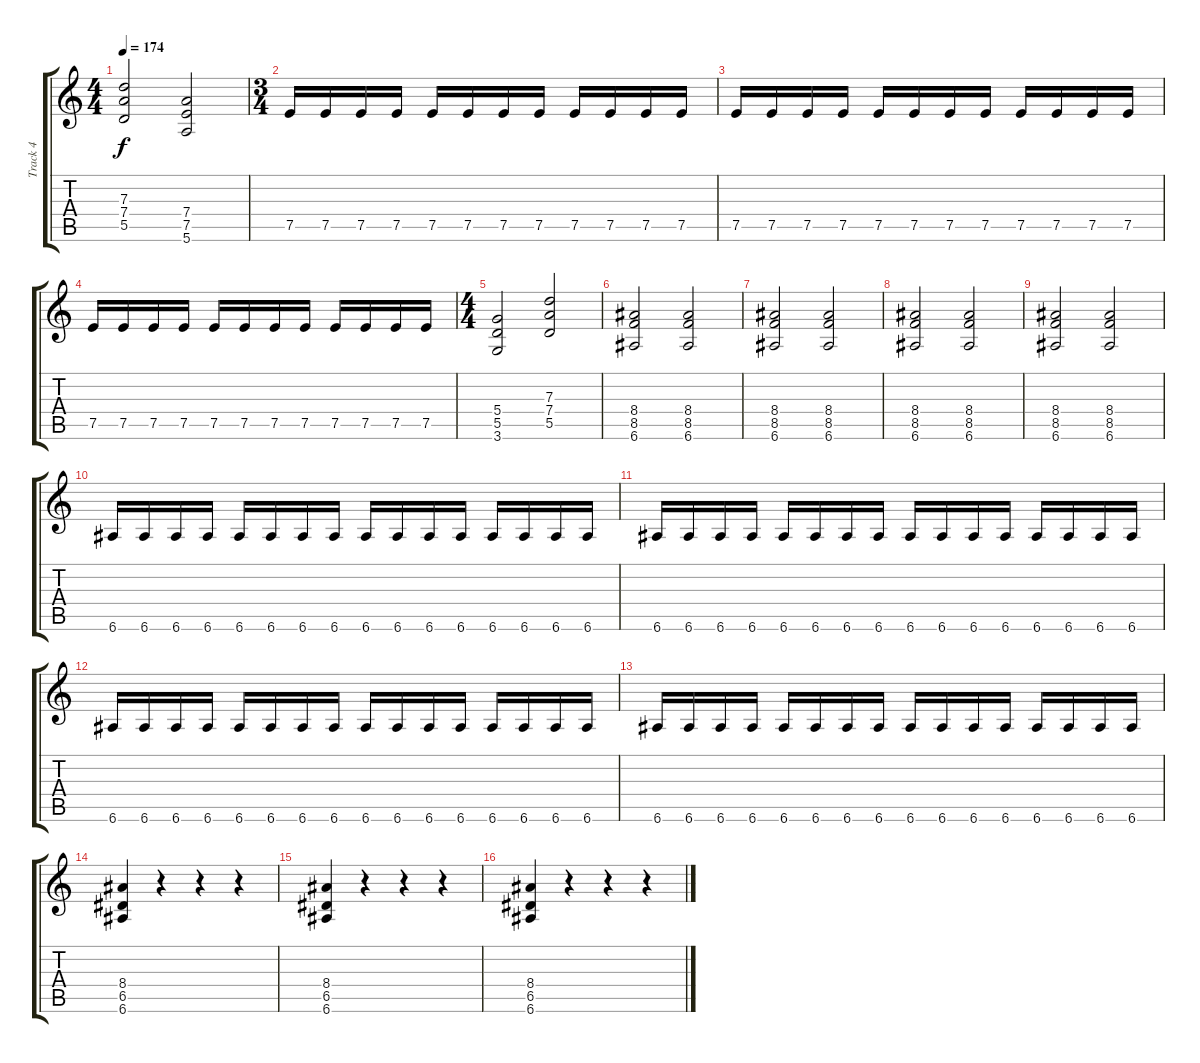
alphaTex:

\track ("Track 4" "Track 4") {instrument overdrivenguitar}
\staff {score tabs}
\tuning (E4 B3 G3 D3 A2 E2) {hide}
\ts (4 4)
\tempo 174
\clef g2
\ks c
(7.3 7.4 5.5).2{dy f} (7.4 7.5 5.6).2 |
\ts (3 4)
7.5.16 7.5.16 7.5.16 7.5.16 7.5.16 7.5.16 7.5.16 7.5.16 7.5.16 7.5.16 7.5.16 7.5.16 |
7.5.16 7.5.16 7.5.16 7.5.16 7.5.16 7.5.16 7.5.16 7.5.16 7.5.16 7.5.16 7.5.16 7.5.16 |
7.5.16 7.5.16 7.5.16 7.5.16 7.5.16 7.5.16 7.5.16 7.5.16 7.5.16 7.5.16 7.5.16 7.5.16 |
\ts (4 4)
(5.4 5.5 3.6).2 (7.3 7.4 5.5).2 |
(8.4 8.5 6.6).2 (8.4 8.5 6.6).2 |
(8.4 8.5 6.6).2 (8.4 8.5 6.6).2 |
(8.4 8.5 6.6).2 (8.4 8.5 6.6).2 |
(8.4 8.5 6.6).2 (8.4 8.5 6.6).2 |
6.6.16 6.6.16 6.6.16 6.6.16 6.6.16 6.6.16 6.6.16 6.6.16 6.6.16 6.6.16 6.6.16 6.6.16 6.6.16 6.6.16 6.6.16 6.6.16 |
6.6.16 6.6.16 6.6.16 6.6.16 6.6.16 6.6.16 6.6.16 6.6.16 6.6.16 6.6.16 6.6.16 6.6.16 6.6.16 6.6.16 6.6.16 6.6.16 |
6.6.16 6.6.16 6.6.16 6.6.16 6.6.16 6.6.16 6.6.16 6.6.16 6.6.16 6.6.16 6.6.16 6.6.16 6.6.16 6.6.16 6.6.16 6.6.16 |
6.6.16 6.6.16 6.6.16 6.6.16 6.6.16 6.6.16 6.6.16 6.6.16 6.6.16 6.6.16 6.6.16 6.6.16 6.6.16 6.6.16 6.6.16 6.6.16 |
(8.4 6.5 6.6).4 r.4 r.4 r.4 |
(8.4 6.5 6.6).4 r.4 r.4 r.4 |
(8.4 6.5 6.6).4 r.4 r.4 r.4
